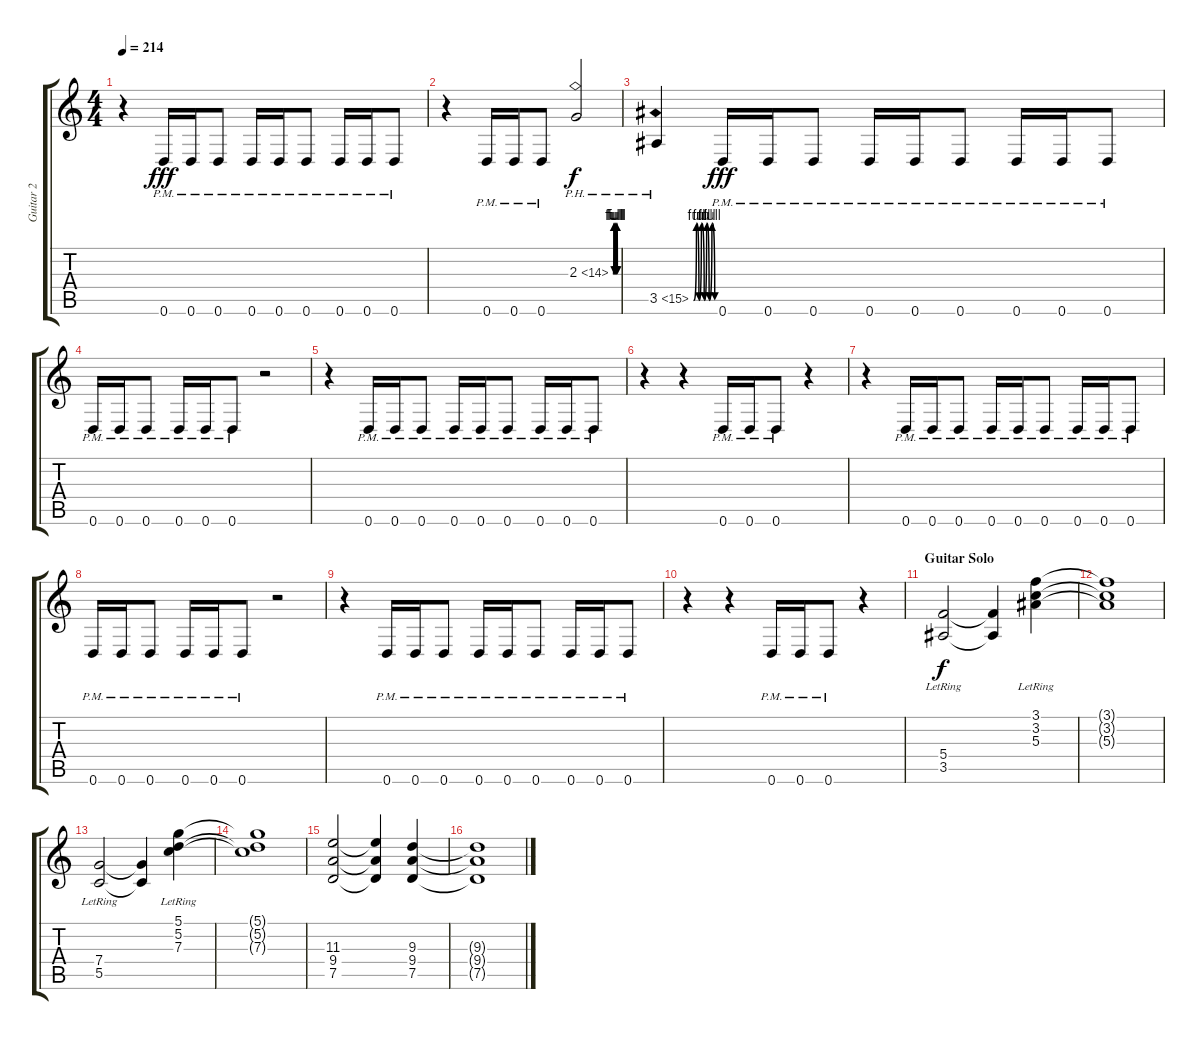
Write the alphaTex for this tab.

\track ("Guitar 2" "Guitar 2") {instrument distortionguitar}
\staff {score tabs}
\tuning (D4 A3 F3 C3 G2 D2) {hide}
\ts (4 4)
\tempo 214
\clef g2
\ks c
r.4{dy fff} 0.6{pm}.16 0.6{pm}.16 0.6{pm}.8 0.6{pm}.16 0.6{pm}.16 0.6{pm}.8 0.6{pm}.16 0.6{pm}.16 0.6{pm}.8 |
r.4 0.6{pm}.16 0.6{pm}.16 0.6{pm}.8 2.3{be (custom 0 0 8 4 15 0 23 4 30 0 37 4 45 0 52 4 60 0) ph 12}.2{dy f} |
3.5{be (custom 0 0 8 4 15 0 22 4 30 0 37 4 44 0 52 4 60 0) ph 12}.4 0.6{pm}.16{dy fff} 0.6{pm}.16 0.6{pm}.8 0.6{pm}.16 0.6{pm}.16 0.6{pm}.8 0.6{pm}.16 0.6{pm}.16 0.6{pm}.8 |
0.6{pm}.16 0.6{pm}.16 0.6{pm}.8 0.6{pm}.16 0.6{pm}.16 0.6{pm}.8 r.2 |
r.4 0.6{pm}.16 0.6{pm}.16 0.6{pm}.8 0.6{pm}.16 0.6{pm}.16 0.6{pm}.8 0.6{pm}.16 0.6{pm}.16 0.6{pm}.8 |
r.4 r.4 0.6{pm}.16 0.6{pm}.16 0.6{pm}.8 r.4 |
r.4 0.6{pm}.16 0.6{pm}.16 0.6{pm}.8 0.6{pm}.16 0.6{pm}.16 0.6{pm}.8 0.6{pm}.16 0.6{pm}.16 0.6{pm}.8 |
0.6{pm}.16 0.6{pm}.16 0.6{pm}.8 0.6{pm}.16 0.6{pm}.16 0.6{pm}.8 r.2 |
r.4 0.6{pm}.16 0.6{pm}.16 0.6{pm}.8 0.6{pm}.16 0.6{pm}.16 0.6{pm}.8 0.6{pm}.16 0.6{pm}.16 0.6{pm}.8 |
r.4 r.4 0.6{pm}.16 0.6{pm}.16 0.6{pm}.8 r.4 |
\section ("" "Guitar Solo")
(5.4{lr} 3.5{lr}).2{dy f} (5.4{t} 3.5{t}).4 (3.1{lr} 3.2{lr} 5.3{lr}).4 |
(3.1{t} 3.2{t} 5.3{t}).1 |
(7.4{lr} 5.5{lr}).2 (7.4{t} 5.5{t}).4 (5.1{lr} 5.2{lr} 7.3{lr}).4 |
(5.1{t} 5.2{t} 7.3{t}).1 |
(11.3 9.4 7.5).2 (11.3{t} 9.4{t} 7.5{t}).4 (9.3 9.4 7.5).4 |
(9.3{t} 9.4{t} 7.5{t}).1
